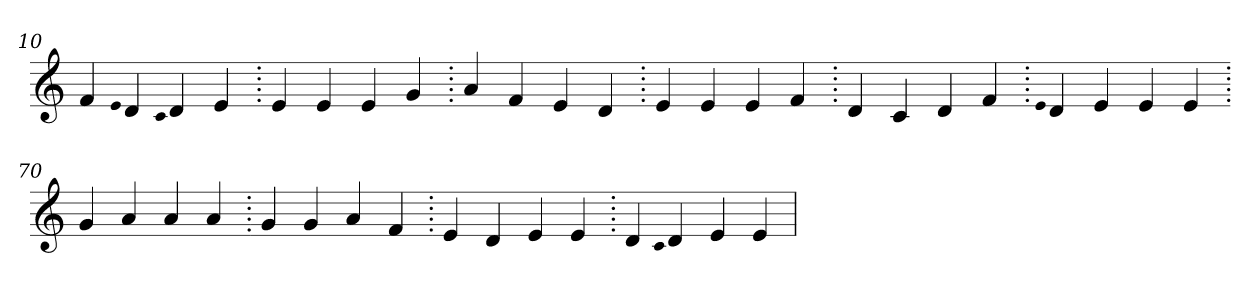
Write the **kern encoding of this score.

**kern
*part1
*staff1
*clefG2
=10.
4f
qqe
4d
qqc
4d
4e
=20.
4e
4e
4e
4g
=30.
4a
4f
4e
4d
=40.
4e
4e
4e
4f
=50.
4d
4c
4d
4f
=60.
qqe
4d
4e
4e
4e
=70.
4g
4a
4a
4a
=80.
4g
4g
4a
4f
=90.
4e
4d
4e
4e
=100.
4d
qqc
4d
4e
4e
=
*-
